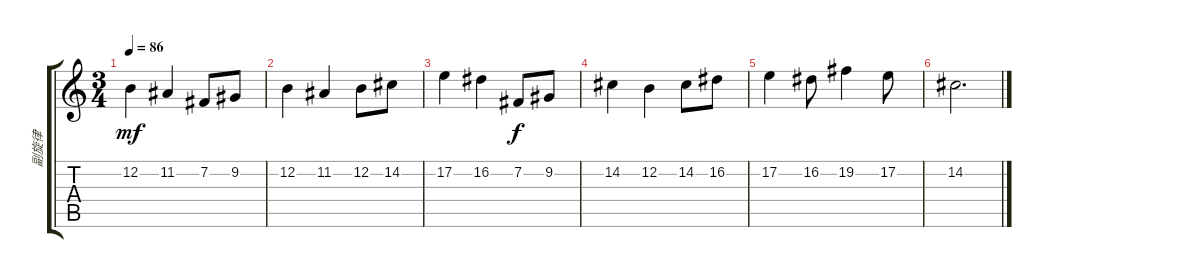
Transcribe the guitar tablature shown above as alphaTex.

\track ("副旋律" "副旋律") {instrument stringensemble1}
\staff {score tabs}
\tuning (E4 B3 G3 D3 A2 E2) {hide}
\ts (3 4)
\tempo 86
\clef g2
\ks c
12.2.4{dy mf} 11.2.4 7.2.8 9.2.8 |
12.2.4 11.2.4 12.2.8 14.2.8 |
17.2.4 16.2.4 7.2.8{dy f} 9.2.8 |
14.2.4 12.2.4 14.2.8 16.2.8 |
17.2.4 16.2.8 19.2.4 17.2.8 |
14.2.2{d}
